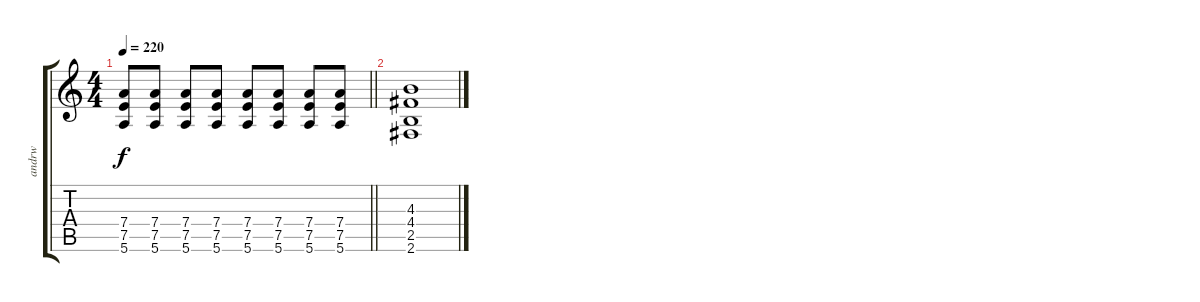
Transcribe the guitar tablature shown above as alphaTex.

\track ("andrw" "andrw") {instrument distortionguitar}
\staff {score tabs}
\tuning (E4 B3 G3 D3 A2 E2) {hide}
\ts (4 4)
\tempo 220
\clef g2
\barLineRight lightlight
\ks c
(7.4 7.5 5.6).8{dy f} (7.4 7.5 5.6).8 (7.4 7.5 5.6).8 (7.4 7.5 5.6).8 (7.4 7.5 5.6).8 (7.4 7.5 5.6).8 (7.4 7.5 5.6).8 (7.4 7.5 5.6).8 |
(4.3 4.4 2.5 2.6).1
